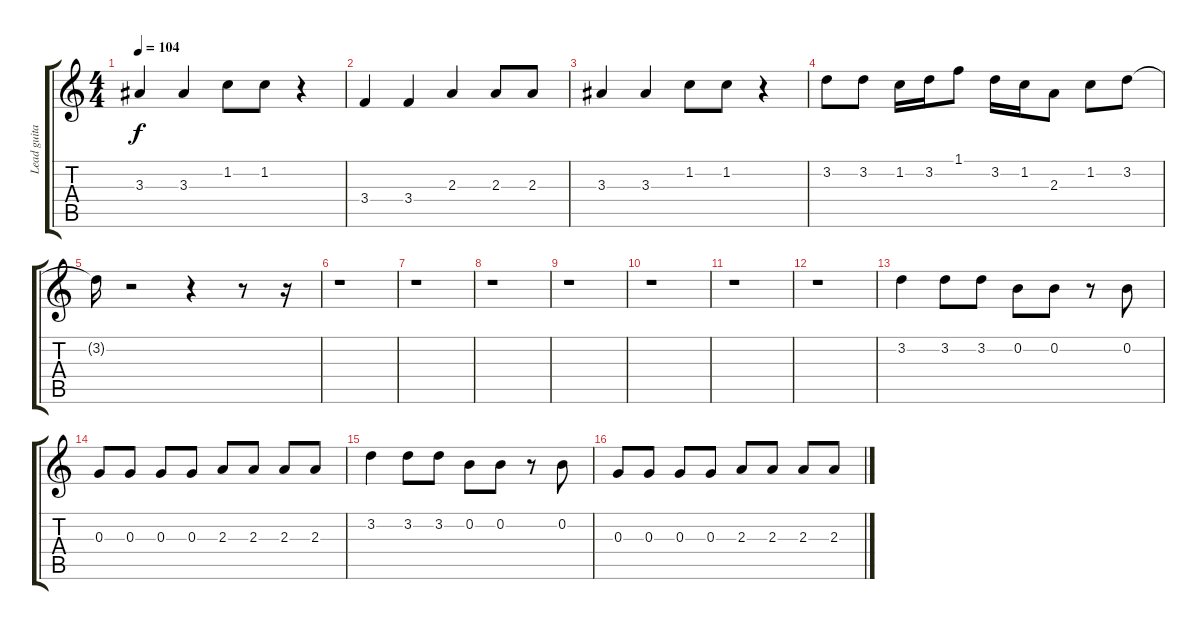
\track ("Lead guitar" "Lead guita") {instrument electricguitarmuted}
\staff {score tabs}
\tuning (E4 B3 G3 D3 A2 E2) {hide}
\ts (4 4)
\tempo 104
\clef g2
\ks c
3.3.4{dy f} 3.3.4 1.2.8 1.2.8 r.4 |
3.4.4 3.4.4 2.3.4 2.3.8 2.3.8 |
3.3.4 3.3.4 1.2.8 1.2.8 r.4 |
3.2.8 3.2.8 1.2.16 3.2.16 1.1.8 3.2.16 1.2.16 2.3.8 1.2.8 3.2.8 |
3.2{t}.16 r.2 r.4 r.8 r.16 |
r.1 |
r.1 |
r.1 |
r.1 |
r.1 |
r.1 |
r.1 |
3.2.4 3.2.8 3.2.8 0.2.8 0.2.8 r.8 0.2.8 |
0.3.8 0.3.8 0.3.8 0.3.8 2.3.8 2.3.8 2.3.8 2.3.8 |
3.2.4 3.2.8 3.2.8 0.2.8 0.2.8 r.8 0.2.8 |
0.3.8 0.3.8 0.3.8 0.3.8 2.3.8 2.3.8 2.3.8 2.3.8
